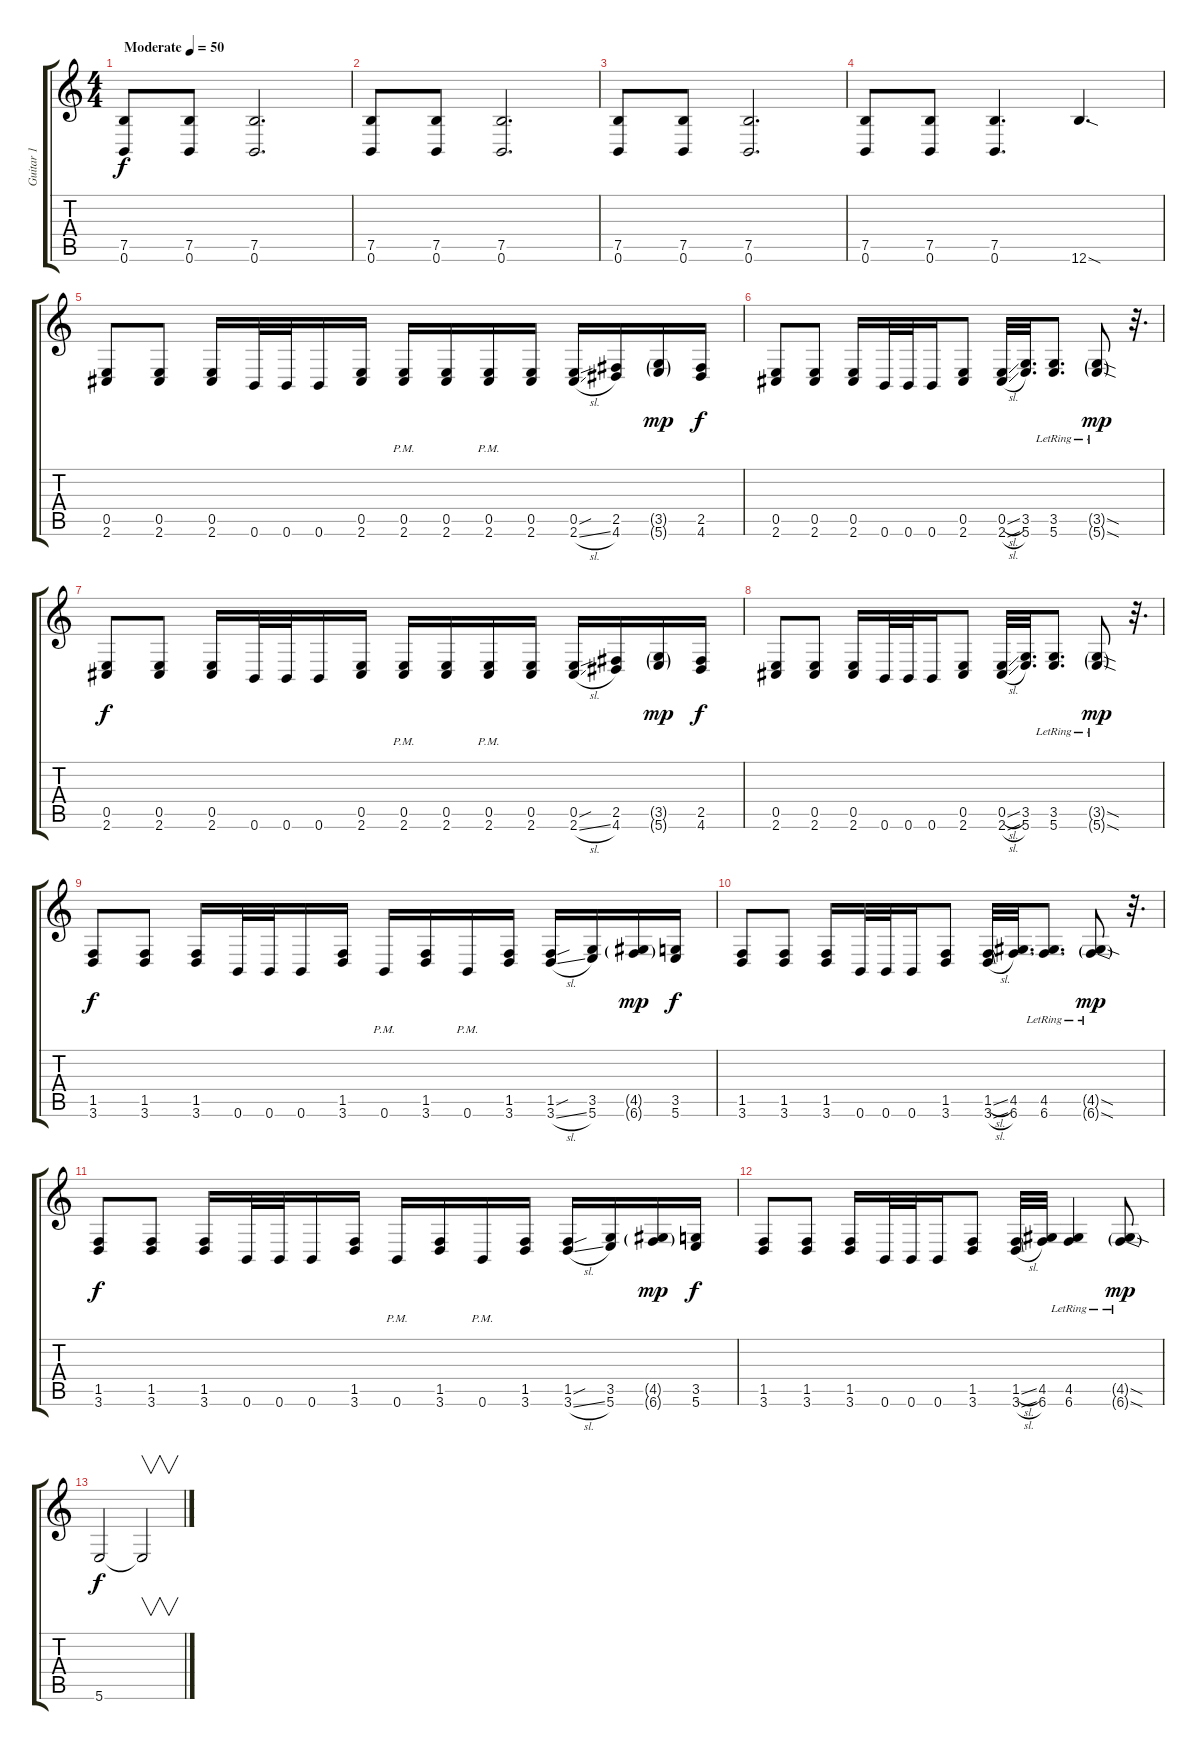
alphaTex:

\track ("Guitar 1" "Guitar 1") {instrument overdrivenguitar}
\staff {score tabs}
\tuning (B3 Gb3 D3 A2 E2 B1) {hide}
\ts (4 4)
\tempo (50 "Moderate")
\clef g2
\ks c
(7.5 0.6).8{dy f instrument overdrivenguitar} (7.5 0.6).8 (7.5 0.6).2{d} |
(7.5 0.6).8 (7.5 0.6).8 (7.5 0.6).2{d} |
(7.5 0.6).8 (7.5 0.6).8 (7.5 0.6).2{d} |
(7.5 0.6).8 (7.5 0.6).8 (7.5 0.6).4{d} 12.6{sod}.4{d} |
(0.5 2.6).8 (0.5 2.6).8 (0.5 2.6).16 0.6.32 0.6.32 0.6.16 (0.5 2.6).16 (0.5{pm} 2.6{pm}).16 (0.5 2.6).16 (0.5{pm} 2.6{pm}).16 (0.5 2.6).16 (0.5{sou} 2.6{sl}).16 (2.5 4.6).16 (3.5{g} 5.6{g}).16{dy mp} (2.5 4.6).16{dy f} |
(0.5 2.6).8 (0.5 2.6).8 (0.5 2.6).16 0.6.32 0.6.32 0.6.16 (0.5 2.6).8 (0.5{sl} 2.6{sl}).32 (3.5 5.6).32{d} (3.5{lr} 5.6).8{d} (3.5{sod g lr} 5.6{sod g}).8{dy mp} r.32{d} |
(0.5 2.6).8{dy f} (0.5 2.6).8 (0.5 2.6).16 0.6.32 0.6.32 0.6.16 (0.5 2.6).16 (0.5{pm} 2.6{pm}).16 (0.5 2.6).16 (0.5{pm} 2.6{pm}).16 (0.5 2.6).16 (0.5{sou} 2.6{sl}).16 (2.5 4.6).16 (3.5{g} 5.6{g}).16{dy mp} (2.5 4.6).16{dy f} |
(0.5 2.6).8 (0.5 2.6).8 (0.5 2.6).16 0.6.32 0.6.32 0.6.16 (0.5 2.6).8 (0.5{sl} 2.6{sl}).32 (3.5 5.6).32{d} (3.5{lr} 5.6).8{d} (3.5{sod g lr} 5.6{sod g}).8{dy mp} r.32{d} |
(1.5 3.6).8{dy f} (1.5 3.6).8 (1.5 3.6).16 0.6.32 0.6.32 0.6.16 (1.5 3.6).16 0.6{pm}.16 (1.5 3.6).16 0.6{pm}.16 (1.5 3.6).16 (1.5{sou} 3.6{sl}).16 (3.5 5.6).16 (4.5{g} 6.6{g}).16{dy mp} (3.5 5.6).16{dy f} |
(1.5 3.6).8 (1.5 3.6).8 (1.5 3.6).16 0.6.32 0.6.32 0.6.16 (1.5 3.6).8 (1.5{sl} 3.6{sl}).32 (4.5 6.6).32{d} (4.5{lr} 6.6).8{d} (4.5{sod g lr} 6.6{sod g}).8{dy mp} r.32{d} |
(1.5 3.6).8{dy f} (1.5 3.6).8 (1.5 3.6).16 0.6.32 0.6.32 0.6.16 (1.5 3.6).16 0.6{pm}.16 (1.5 3.6).16 0.6{pm}.16 (1.5 3.6).16 (1.5{sou} 3.6{sl}).16 (3.5 5.6).16 (4.5{g} 6.6{g}).16{dy mp} (3.5 5.6).16{dy f} |
(1.5 3.6).8 (1.5 3.6).8 (1.5 3.6).16 0.6.32 0.6.32 0.6.16 (1.5 3.6).8 (1.5{sl} 3.6{sl}).32 (4.5 6.6).32 (4.5{lr} 6.6).4 (4.5{sod g lr} 6.6{sod g}).8{dy mp} |
5.6.2{dy f} 5.6{t}.2{v}
